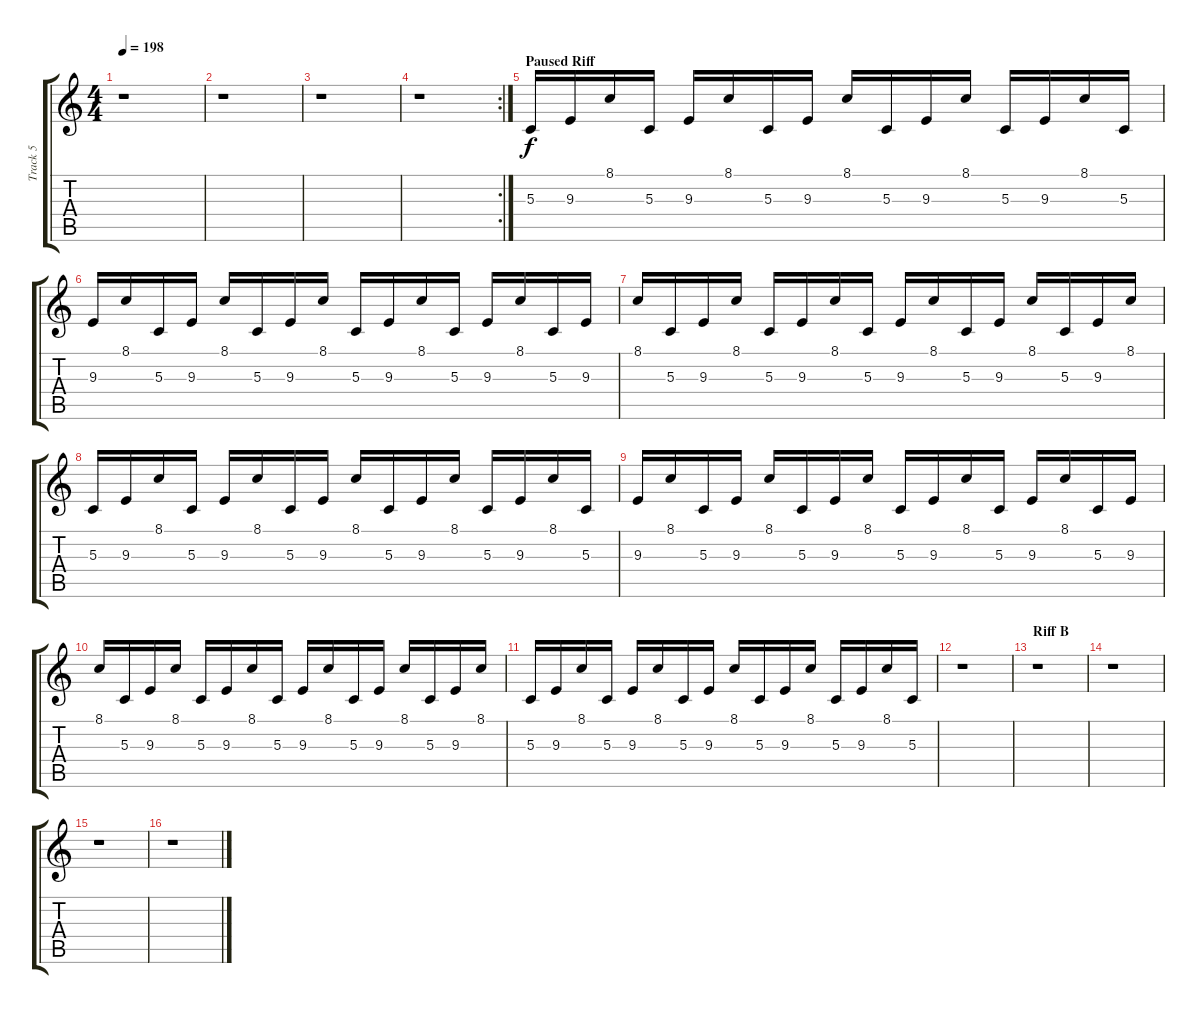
\track ("Track 5" "Track 5") {instrument lead2sawtooth}
\staff {score tabs}
\tuning (E4 B3 G3 D3 A2 E2) {hide}
\ts (4 4)
\tempo 198
\clef g2
\ks c
r.1{dy f} |
r.1 |
r.1 |
\rc 2
r.1 |
\section ("" "Paused Riff")
5.3.16 9.3.16 8.1.16 5.3.16 9.3.16 8.1.16 5.3.16 9.3.16 8.1.16 5.3.16 9.3.16 8.1.16 5.3.16 9.3.16 8.1.16 5.3.16 |
9.3.16 8.1.16 5.3.16 9.3.16 8.1.16 5.3.16 9.3.16 8.1.16 5.3.16 9.3.16 8.1.16 5.3.16 9.3.16 8.1.16 5.3.16 9.3.16 |
8.1.16 5.3.16 9.3.16 8.1.16 5.3.16 9.3.16 8.1.16 5.3.16 9.3.16 8.1.16 5.3.16 9.3.16 8.1.16 5.3.16 9.3.16 8.1.16 |
5.3.16 9.3.16 8.1.16 5.3.16 9.3.16 8.1.16 5.3.16 9.3.16 8.1.16 5.3.16 9.3.16 8.1.16 5.3.16 9.3.16 8.1.16 5.3.16 |
9.3.16 8.1.16 5.3.16 9.3.16 8.1.16 5.3.16 9.3.16 8.1.16 5.3.16 9.3.16 8.1.16 5.3.16 9.3.16 8.1.16 5.3.16 9.3.16 |
8.1.16 5.3.16 9.3.16 8.1.16 5.3.16 9.3.16 8.1.16 5.3.16 9.3.16 8.1.16 5.3.16 9.3.16 8.1.16 5.3.16 9.3.16 8.1.16 |
5.3.16 9.3.16 8.1.16 5.3.16 9.3.16 8.1.16 5.3.16 9.3.16 8.1.16 5.3.16 9.3.16 8.1.16 5.3.16 9.3.16 8.1.16 5.3.16 |
r.1 |
\section ("" "Riff B")
r.1 |
r.1 |
r.1 |
r.1
